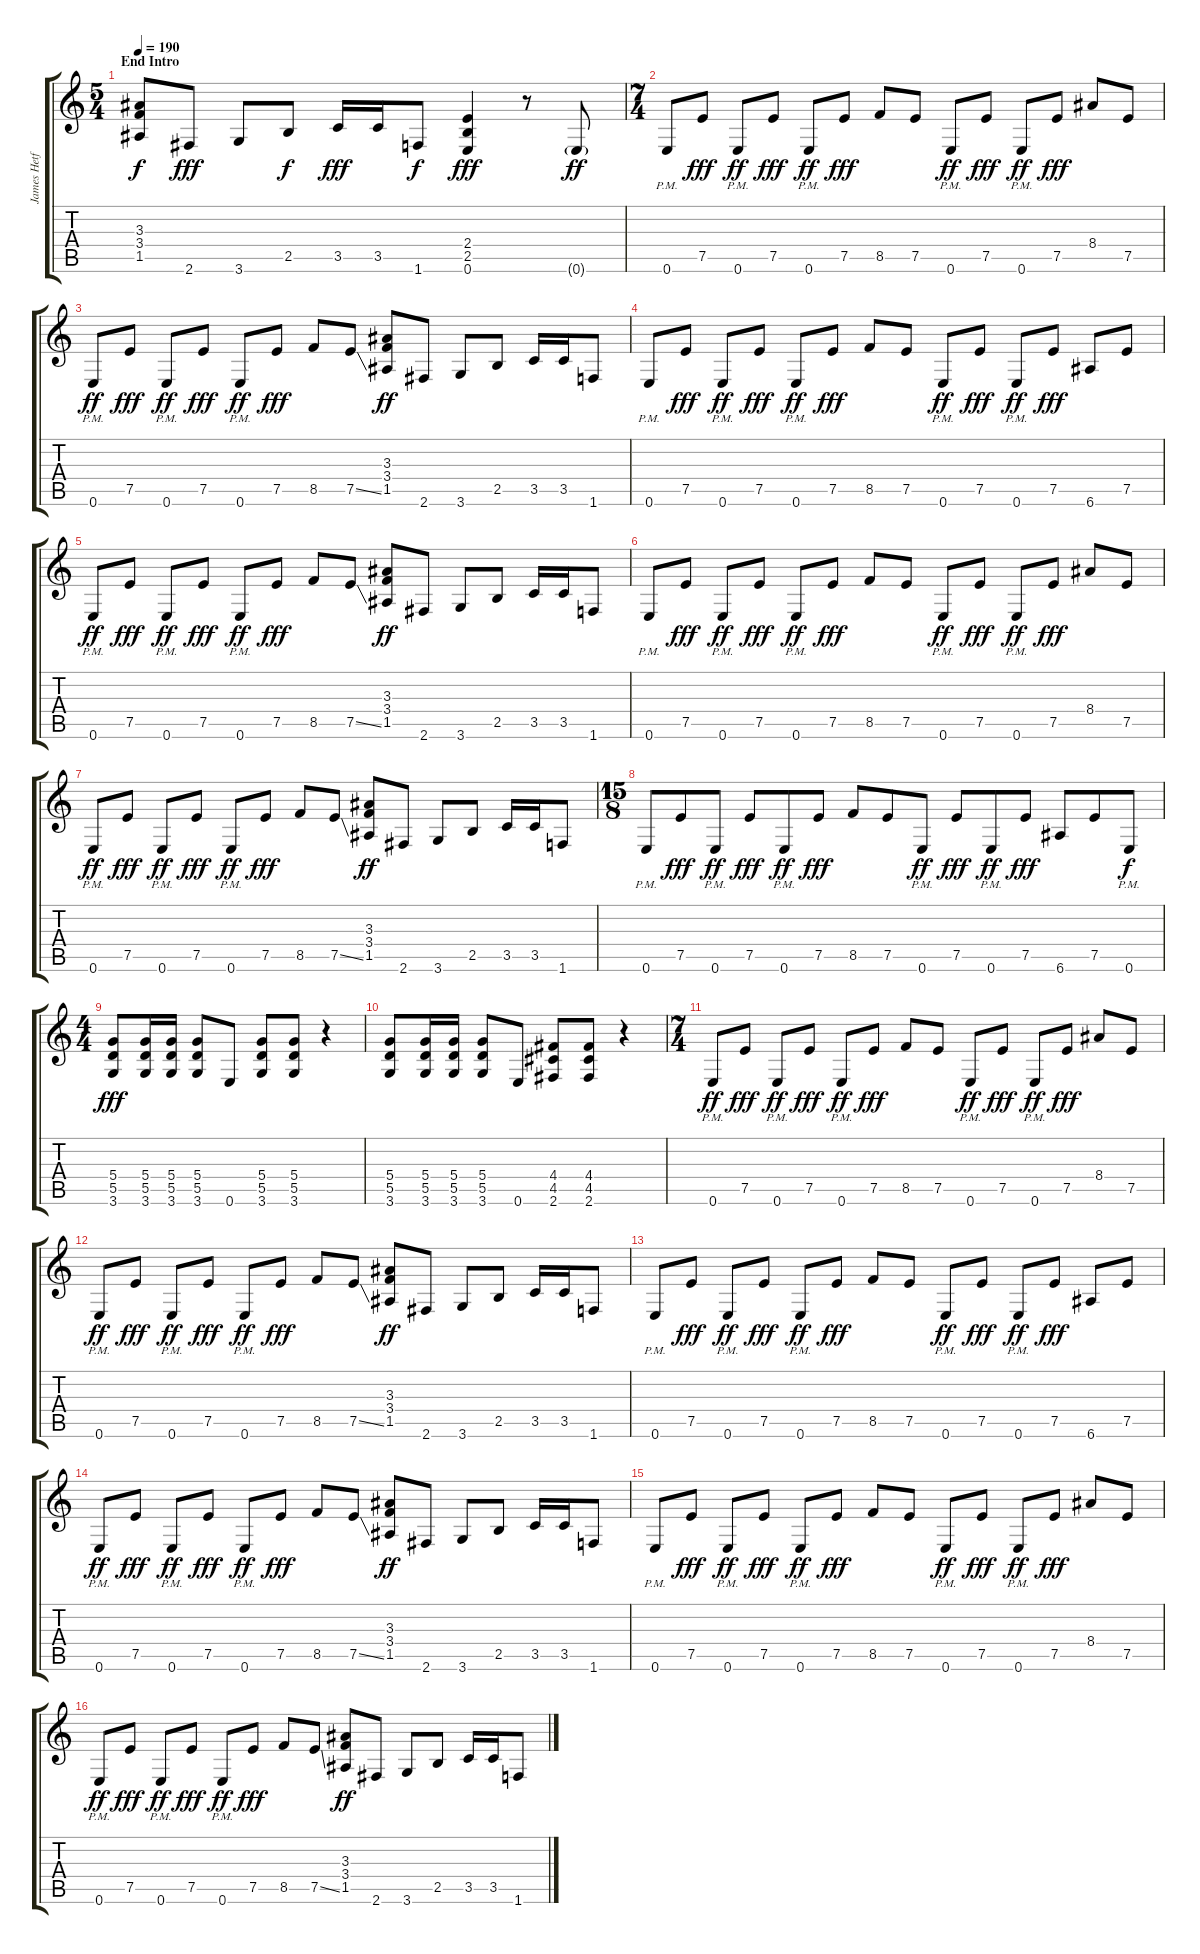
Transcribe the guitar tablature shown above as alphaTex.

\track ("James Hetfield (Guitar I)" "James Hetf") {instrument distortionguitar}
\staff {score tabs}
\tuning (E4 B3 G3 D3 A2 E2) {hide}
\ts (5 4)
\section ("" "End Intro")
\tempo 190
\clef g2
\ks c
(3.3 3.4 1.5).8{dy f instrument distortionguitar} 2.6.8{dy fff} 3.6.8 2.5.8{dy f} 3.5.16{dy fff} 3.5.16 1.6.8{dy f} (2.4 2.5 0.6).4{dy fff} r.8 0.6{g}.8{dy ff volume 8} |
\ts (7 4)
0.6{pm}.8 7.5.8{dy fff} 0.6{pm}.8{dy ff} 7.5.8{dy fff} 0.6{pm}.8{dy ff} 7.5.8{dy fff} 8.5.8 7.5.8 0.6{pm}.8{dy ff} 7.5.8{dy fff} 0.6{pm}.8{dy ff} 7.5.8{dy fff} 8.4.8 7.5.8 |
0.6{pm}.8{dy ff} 7.5.8{dy fff} 0.6{pm}.8{dy ff} 7.5.8{dy fff} 0.6{pm}.8{dy ff} 7.5.8{dy fff} 8.5.8 7.5{ss}.8 (3.3 3.4 1.5).8{dy ff} 2.6.8 3.6.8 2.5.8 3.5.16 3.5.16 1.6.8 |
0.6{pm}.8 7.5.8{dy fff} 0.6{pm}.8{dy ff} 7.5.8{dy fff} 0.6{pm}.8{dy ff} 7.5.8{dy fff} 8.5.8 7.5.8 0.6{pm}.8{dy ff} 7.5.8{dy fff} 0.6{pm}.8{dy ff} 7.5.8{dy fff} 6.6.8 7.5.8 |
0.6{pm}.8{dy ff} 7.5.8{dy fff} 0.6{pm}.8{dy ff} 7.5.8{dy fff} 0.6{pm}.8{dy ff} 7.5.8{dy fff} 8.5.8 7.5{ss}.8 (3.3 3.4 1.5).8{dy ff} 2.6.8 3.6.8 2.5.8 3.5.16 3.5.16 1.6.8 |
0.6{pm}.8 7.5.8{dy fff} 0.6{pm}.8{dy ff} 7.5.8{dy fff} 0.6{pm}.8{dy ff} 7.5.8{dy fff} 8.5.8 7.5.8 0.6{pm}.8{dy ff} 7.5.8{dy fff} 0.6{pm}.8{dy ff} 7.5.8{dy fff} 8.4.8 7.5.8 |
0.6{pm}.8{dy ff} 7.5.8{dy fff} 0.6{pm}.8{dy ff} 7.5.8{dy fff} 0.6{pm}.8{dy ff} 7.5.8{dy fff} 8.5.8 7.5{ss}.8 (3.3 3.4 1.5).8{dy ff} 2.6.8 3.6.8 2.5.8 3.5.16 3.5.16 1.6.8 |
\ts (15 8)
0.6{pm}.8 7.5.8{dy fff} 0.6{pm}.8{dy ff} 7.5.8{dy fff} 0.6{pm}.8{dy ff} 7.5.8{dy fff} 8.5.8 7.5.8 0.6{pm}.8{dy ff} 7.5.8{dy fff} 0.6{pm}.8{dy ff} 7.5.8{dy fff} 6.6.8 7.5.8 0.6{pm}.8{dy f} |
\ts (4 4)
(5.4 5.5 3.6).8{dy fff volume 5} (5.4 5.5 3.6).16 (5.4 5.5 3.6).16 (5.4 5.5 3.6).8 0.6.8 (5.4 5.5 3.6).8 (5.4 5.5 3.6).8 r.4 |
(5.4 5.5 3.6).8 (5.4 5.5 3.6).16 (5.4 5.5 3.6).16 (5.4 5.5 3.6).8 0.6.8 (4.4 4.5 2.6).8 (4.4 4.5 2.6).8 r.4 |
\ts (7 4)
0.6{pm}.8{dy ff} 7.5.8{dy fff} 0.6{pm}.8{dy ff} 7.5.8{dy fff} 0.6{pm}.8{dy ff} 7.5.8{dy fff} 8.5.8 7.5.8 0.6{pm}.8{dy ff} 7.5.8{dy fff} 0.6{pm}.8{dy ff} 7.5.8{dy fff} 8.4.8 7.5.8 |
0.6{pm}.8{dy ff} 7.5.8{dy fff} 0.6{pm}.8{dy ff} 7.5.8{dy fff} 0.6{pm}.8{dy ff} 7.5.8{dy fff} 8.5.8 7.5{ss}.8 (3.3 3.4 1.5).8{dy ff} 2.6.8 3.6.8 2.5.8 3.5.16 3.5.16 1.6.8 |
0.6{pm}.8 7.5.8{dy fff} 0.6{pm}.8{dy ff} 7.5.8{dy fff} 0.6{pm}.8{dy ff} 7.5.8{dy fff} 8.5.8 7.5.8 0.6{pm}.8{dy ff} 7.5.8{dy fff} 0.6{pm}.8{dy ff} 7.5.8{dy fff} 6.6.8 7.5.8 |
0.6{pm}.8{dy ff} 7.5.8{dy fff} 0.6{pm}.8{dy ff} 7.5.8{dy fff} 0.6{pm}.8{dy ff} 7.5.8{dy fff} 8.5.8 7.5{ss}.8 (3.3 3.4 1.5).8{dy ff} 2.6.8 3.6.8 2.5.8 3.5.16 3.5.16 1.6.8 |
0.6{pm}.8 7.5.8{dy fff} 0.6{pm}.8{dy ff} 7.5.8{dy fff} 0.6{pm}.8{dy ff} 7.5.8{dy fff} 8.5.8 7.5.8 0.6{pm}.8{dy ff} 7.5.8{dy fff} 0.6{pm}.8{dy ff} 7.5.8{dy fff} 8.4.8 7.5.8 |
0.6{pm}.8{dy ff} 7.5.8{dy fff} 0.6{pm}.8{dy ff} 7.5.8{dy fff} 0.6{pm}.8{dy ff} 7.5.8{dy fff} 8.5.8 7.5{ss}.8 (3.3 3.4 1.5).8{dy ff} 2.6.8 3.6.8 2.5.8 3.5.16 3.5.16 1.6.8
